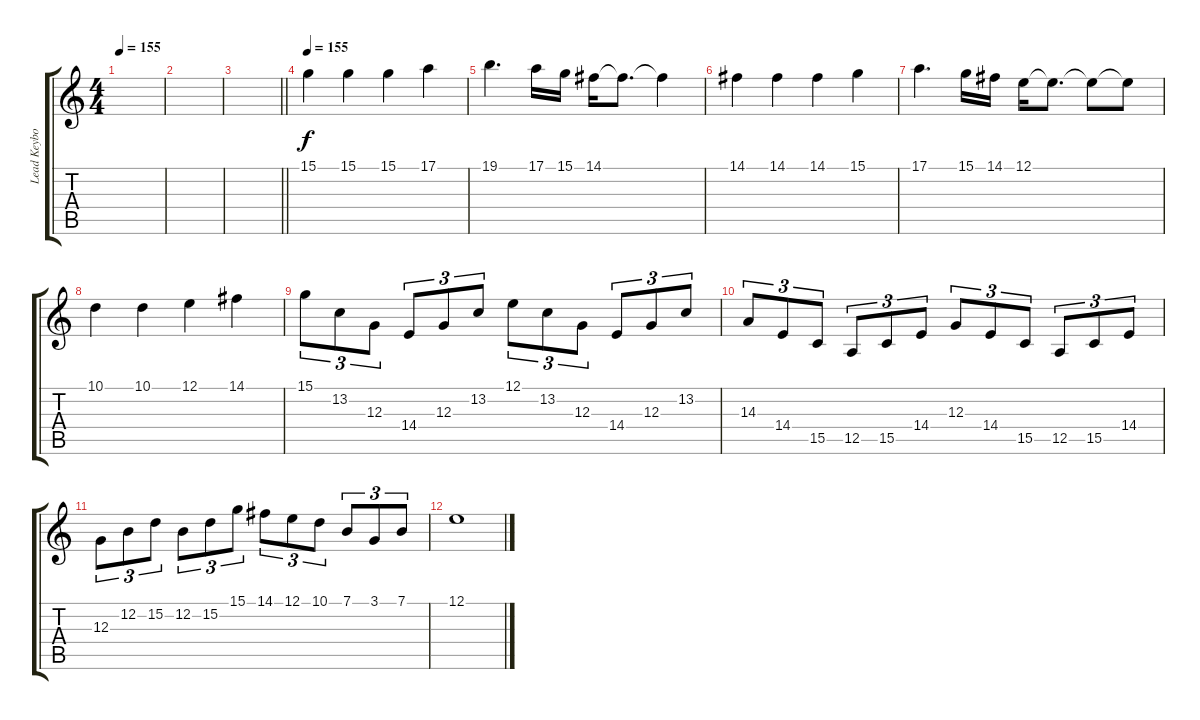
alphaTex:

\track ("Lead Keyboard" "Lead Keybo") {solo instrument lead2sawtooth}
\staff {score tabs}
\tuning (E4 B3 G3 D3 A2 E2) {hide}
\ts (4 4)
\tempo 155
\clef g2
\ks c
|
|
\barLineRight lightlight
|
\section ("" "")
\tempo 155
15.1.4 15.1.4 15.1.4 17.1.4 |
19.1.4{d} 17.1.16 15.1.16 14.1.16 14.1{t}.8{d} 14.1{t}.4 |
14.1.4 14.1.4 14.1.4 15.1.4 |
17.1.4{d} 15.1.16 14.1.16 12.1.16 12.1{t}.8{d} 12.1{t}.8 12.1{t}.8 |
10.1.4 10.1.4 12.1.4 14.1.4 |
15.1.8{tu (3 2)} 13.2.8{tu (3 2)} 12.3.8{tu (3 2)} 14.4.8{tu (3 2)} 12.3.8{tu (3 2)} 13.2.8{tu (3 2)} 12.1.8{tu (3 2)} 13.2.8{tu (3 2)} 12.3.8{tu (3 2)} 14.4.8{tu (3 2)} 12.3.8{tu (3 2)} 13.2.8{tu (3 2)} |
14.3.8{tu (3 2)} 14.4.8{tu (3 2)} 15.5.8{tu (3 2)} 12.5.8{tu (3 2)} 15.5.8{tu (3 2)} 14.4.8{tu (3 2)} 12.3.8{tu (3 2)} 14.4.8{tu (3 2)} 15.5.8{tu (3 2)} 12.5.8{tu (3 2)} 15.5.8{tu (3 2)} 14.4.8{tu (3 2)} |
12.3.8{tu (3 2)} 12.2.8{tu (3 2)} 15.2.8{tu (3 2)} 12.2.8{tu (3 2)} 15.2.8{tu (3 2)} 15.1.8{tu (3 2)} 14.1.8{tu (3 2)} 12.1.8{tu (3 2)} 10.1.8{tu (3 2)} 7.1.8{tu (3 2)} 3.1.8{tu (3 2)} 7.1.8{tu (3 2)} |
12.1.1
